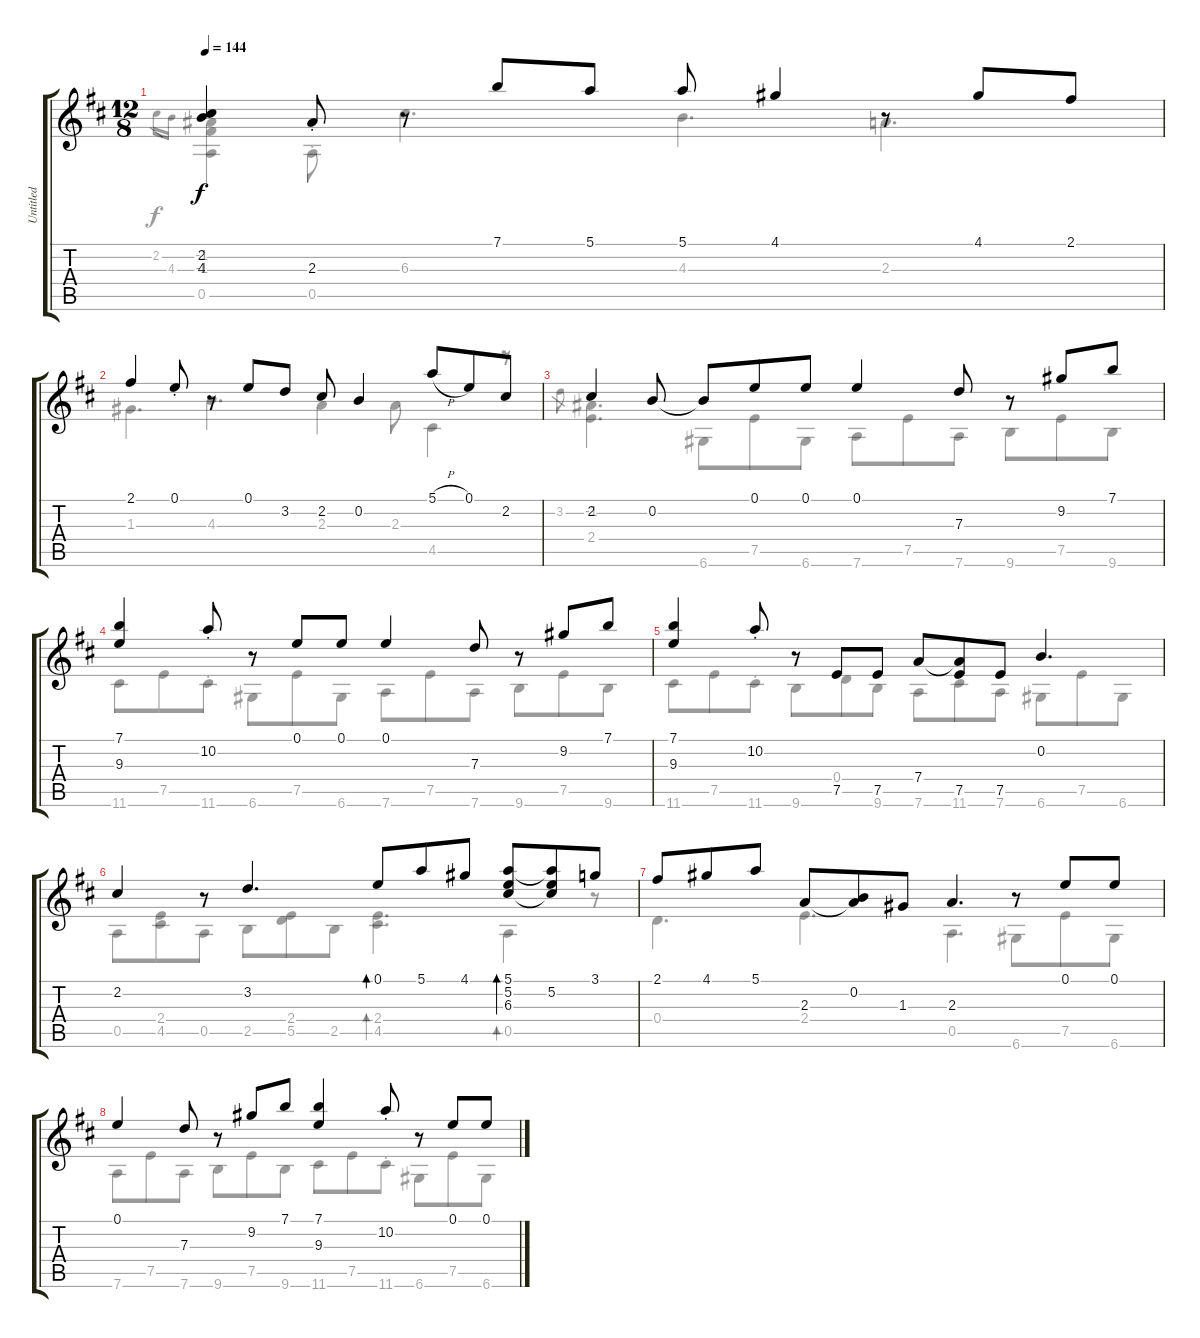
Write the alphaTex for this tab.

\track ("Untitled" "Untitled") {instrument acousticguitarnylon}
\staff {score tabs}
\tuning (E4 B3 G3 D3 A2 D2) {hide}
\voice
\ts (12 8)
\tempo 144
\clef g2
\ks d
(2.2{t} 4.3).4{dy f} 2.3{st}.8 r.8 7.1.8 5.1.8 5.1.8 4.1.4 r.8 4.1.8 2.1.8 |
2.1.4 0.1{st}.8 r.8 0.1.8 3.2.8 2.2.8 0.2.4 5.1{h}.8 0.1.8 2.2.8 |
2.2.4 0.2.8 0.2{t}.8 0.1.8 0.1.8 0.1.4 7.3.8 r.8 9.2.8 7.1.8 |
(7.1 9.3).4 10.2{st}.8 r.8 0.1.8 0.1.8 0.1.4 7.3.8 r.8 9.2.8 7.1.8 |
(7.1 9.3).4 10.2{st}.8 r.8 7.5.8 7.5.8 7.4.8 (7.4{t} 7.5).8 7.5.8 0.2.4{d} |
2.2.4 r.8 3.2.4{d} 0.1.8{bd 30} 5.1.8 4.1.8 (5.1 5.2 6.3).8{bd 30} (5.1{t} 5.2 6.3{t}).8 3.1.8 |
2.1.8 4.1.8 5.1.8 2.3.8 (0.2 2.3{t}).8 1.3.8 2.3.4{d} r.8 0.1.8 0.1.8 |
0.1.4 7.3.8 r.8 9.2.8 7.1.8 (7.1 9.3).4 10.2{st}.8 r.8 0.1.8 0.1.8
\voice
\clef g2
\ottava regular
\simile none
\ks d
2.2.16{gr dy f} 4.3.16{gr} (-1.2 -1.3 0.5).4 0.5{st}.8 6.3.4{d} 4.3.4{d} 2.3.4{d} |
1.3.4{d} 4.3.4{d} 2.3.4 2.3.8 4.5.4 r.8 |
3.2.8{gr} (-1.2 2.4).4{d} 6.6.8 7.5.8 6.6.8 7.6.8 7.5.8 7.6.8 9.6.8 7.5.8 9.6.8 |
11.6.8 7.5.8 11.6{st}.8 6.6.8 7.5.8 6.6.8 7.6.8 7.5.8 7.6.8 9.6.8 7.5.8 9.6.8 |
11.6.8 7.5.8 11.6{st}.8 9.6.8 0.4.8 9.6.8 7.6.8 11.6.8 7.6.8 6.6.8 7.5.8 6.6.8 |
0.5.8 (2.4 4.5).8 0.5.8 2.5.8 (2.4 5.5).8 2.5.8 (2.4 4.5).4{d bd 30} 0.5.4{bd 30} r.8 |
0.4.4{d} 2.4.4{d} 0.5.4{d} 6.6.8 7.5.8 6.6.8 |
7.6.8 7.5.8 7.6.8 9.6.8 7.5.8 9.6.8 11.6.8 7.5.8 11.6{st}.8 6.6.8 7.5.8 6.6.8
